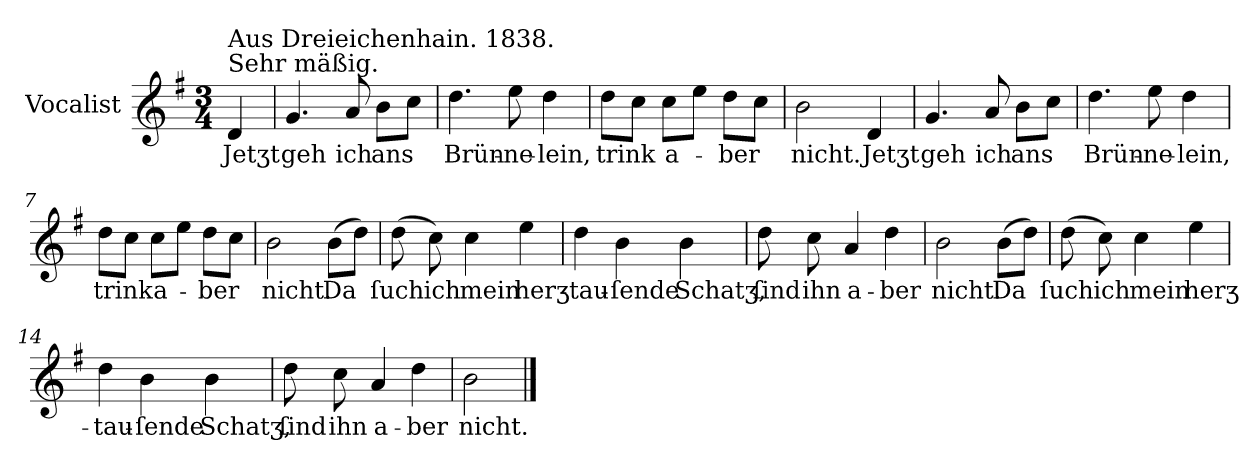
**kern	**text
*part1	*part1
*staff1	*staff1
*I"Vocalist	*
*k[f#]	*
*G:	*
*M3/4	*
=	=
!LO:TX:a:t=Sehr mäßig.	!
!LO:TX:a:t=Aus Dreieichenhain. 1838.	!
4d	Jetʒt
=1	=1
4.g	geh
8a	ich
8bL	ans
8ccJ	.
=2	=2
4.dd	Brün-
8ee	-ne-
4dd	-lein,
=3	=3
8ddL	trink
8ccJ	.
8ccL	a-
8eeJ	.
8ddL	-ber
8ccJ	.
=4	=4
2b	nicht.
4d	Jetʒt
=5	=5
4.g	geh
8a	ich
8bL	ans
8ccJ	.
=6	=6
4.dd	Brün-
8ee	-ne-
4dd	-lein,
=7	=7
8ddL	trink
8ccJ	.
8ccL	a-
8eeJ	.
8ddL	-ber
8ccJ	.
=8	=8
2b	nicht.
(8bL	Da
8ddJ)	.
=9	=9
(8dd	ſuch
8cc)	ich
4cc	mein
4ee	herʒ-
=10	=10
4dd	-tau-
4b	-ſende
4b	Schatʒ,
=11	=11
8dd	ſind
8cc	ihn
4a	a-
4dd	-ber
=12	=12
2b	nicht.
(8bL	Da
8ddJ)	.
=13	=13
(8dd	ſuch
8cc)	ich
4cc	mein
4ee	herʒ-
=14	=14
4dd	-tau-
4b	-ſende
4b	Schatʒ,
=15	=15
8dd	ſind
8cc	ihn
4a	a-
4dd	-ber
=16	=16
2b	nicht.
==	==
*-	*-
